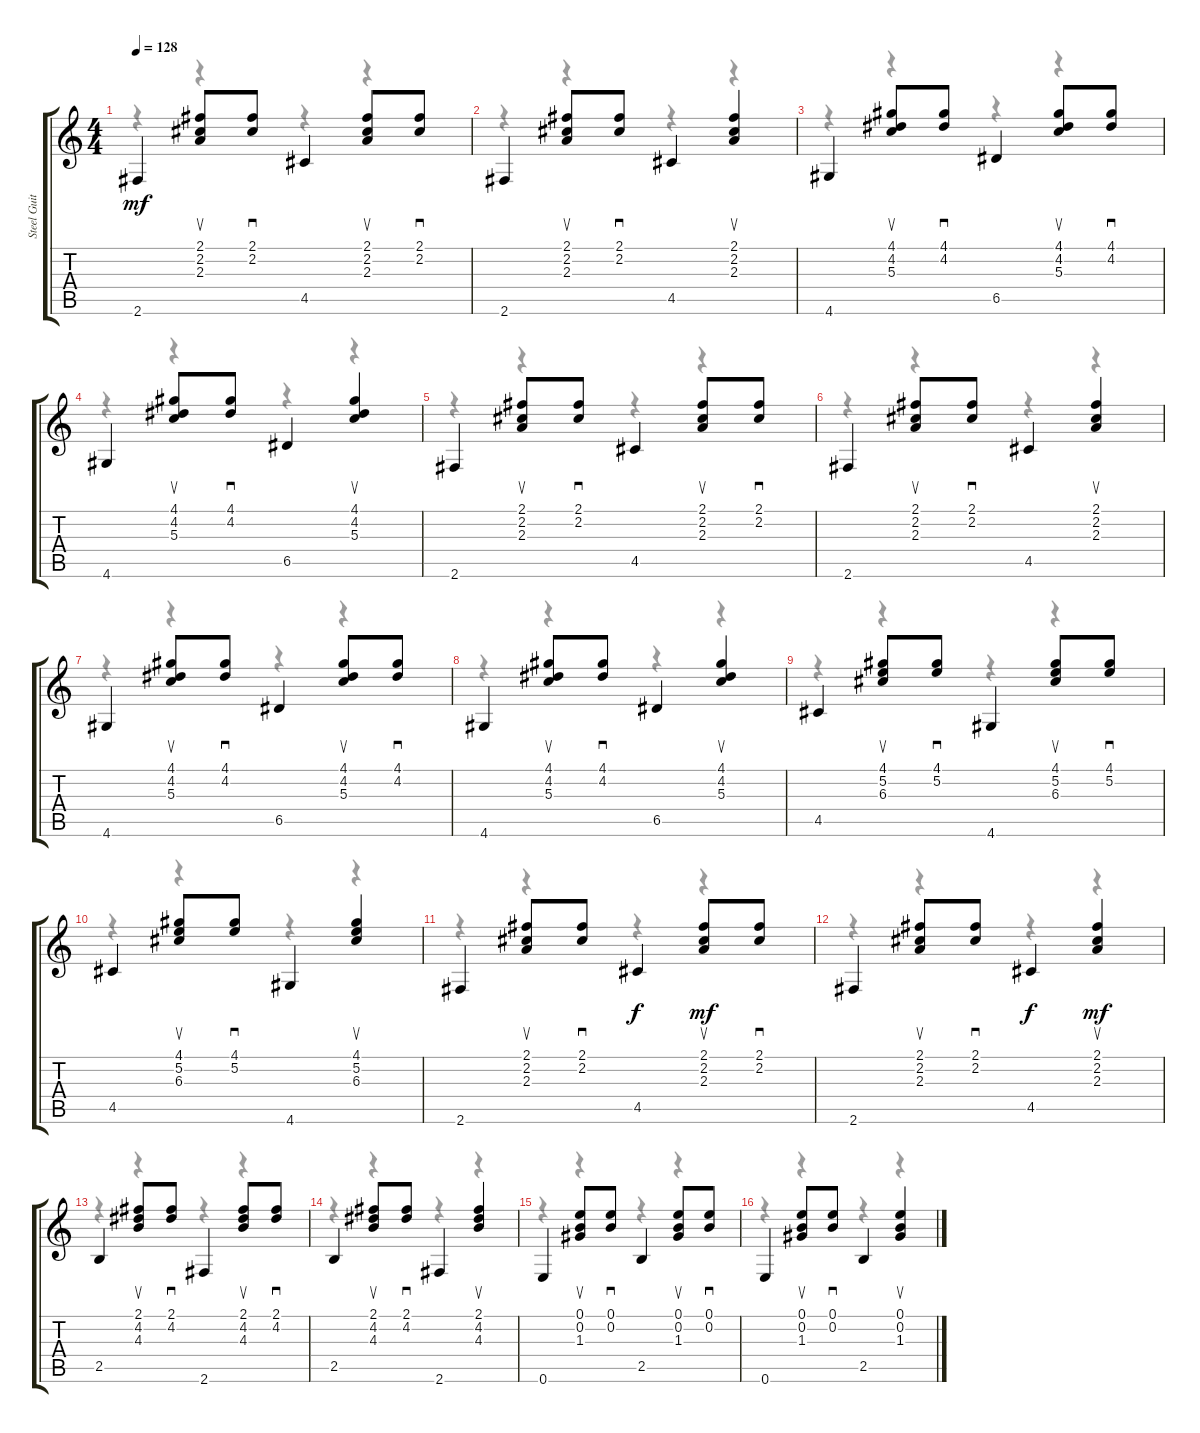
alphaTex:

\track ("Steel Guitar" "Steel Guit") {instrument acousticguitarsteel}
\staff {score tabs}
\tuning (E4 B3 G3 D3 A2 E2) {hide}
\voice
\ts (4 4)
\tempo 128
\clef g2
\ks c
2.6.4{dy mf} (2.1 2.2 2.3).8{su} (2.1 2.2).8{sd} 4.5.4 (2.1 2.2 2.3).8{su} (2.1 2.2).8{sd} |
2.6.4 (2.1 2.2 2.3).8{su} (2.1 2.2).8{sd} 4.5.4 (2.1 2.2 2.3).4{su} |
4.6.4 (4.1 4.2 5.3).8{su} (4.1 4.2).8{sd} 6.5.4 (4.1 4.2 5.3).8{su} (4.1 4.2).8{sd} |
4.6.4 (4.1 4.2 5.3).8{su} (4.1 4.2).8{sd} 6.5.4 (4.1 4.2 5.3).4{su} |
2.6.4 (2.1 2.2 2.3).8{su} (2.1 2.2).8{sd} 4.5.4 (2.1 2.2 2.3).8{su} (2.1 2.2).8{sd} |
2.6.4 (2.1 2.2 2.3).8{su} (2.1 2.2).8{sd} 4.5.4 (2.1 2.2 2.3).4{su} |
4.6.4 (4.1 4.2 5.3).8{su} (4.1 4.2).8{sd} 6.5.4 (4.1 4.2 5.3).8{su} (4.1 4.2).8{sd} |
4.6.4 (4.1 4.2 5.3).8{su} (4.1 4.2).8{sd} 6.5.4 (4.1 4.2 5.3).4{su} |
4.5.4 (4.1 5.2 6.3).8{su} (4.1 5.2).8{sd} 4.6.4 (4.1 5.2 6.3).8{su} (4.1 5.2).8{sd} |
4.5.4 (4.1 5.2 6.3).8{su} (4.1 5.2).8{sd} 4.6.4 (4.1 5.2 6.3).4{su} |
2.6.4 (2.1 2.2 2.3).8{su} (2.1 2.2).8{sd} 4.5.4{dy f} (2.1 2.2 2.3).8{su dy mf} (2.1 2.2).8{sd} |
2.6.4 (2.1 2.2 2.3).8{su} (2.1 2.2).8{sd} 4.5.4{dy f} (2.1 2.2 2.3).4{su dy mf} |
2.5.4 (2.1 4.2 4.3).8{su} (2.1 4.2).8{sd} 2.6.4 (2.1 4.2 4.3).8{su} (2.1 4.2).8{sd} |
2.5.4 (2.1 4.2 4.3).8{su} (2.1 4.2).8{sd} 2.6.4 (2.1 4.2 4.3).4{su} |
0.6.4 (0.1 0.2 1.3).8{su} (0.1 0.2).8{sd} 2.5.4 (0.1 0.2 1.3).8{su} (0.1 0.2).8{sd} |
0.6.4 (0.1 0.2 1.3).8{su} (0.1 0.2).8{sd} 2.5.4 (0.1 0.2 1.3).4{su}
\voice
\clef g2
\ottava regular
\simile none
\ks c
r.4{dy f} r.4 r.4 r.4 |
r.4 r.4 r.4 r.4 |
r.4 r.4 r.4 r.4 |
r.4 r.4 r.4 r.4 |
r.4 r.4 r.4 r.4 |
r.4 r.4 r.4 r.4 |
r.4 r.4 r.4 r.4 |
r.4 r.4 r.4 r.4 |
r.4 r.4 r.4 r.4 |
r.4 r.4 r.4 r.4 |
r.4 r.4 r.4 r.4 |
r.4 r.4 r.4 r.4 |
r.4 r.4 r.4 r.4 |
r.4 r.4 r.4 r.4 |
r.4 r.4 r.4 r.4 |
r.4 r.4 r.4 r.4
